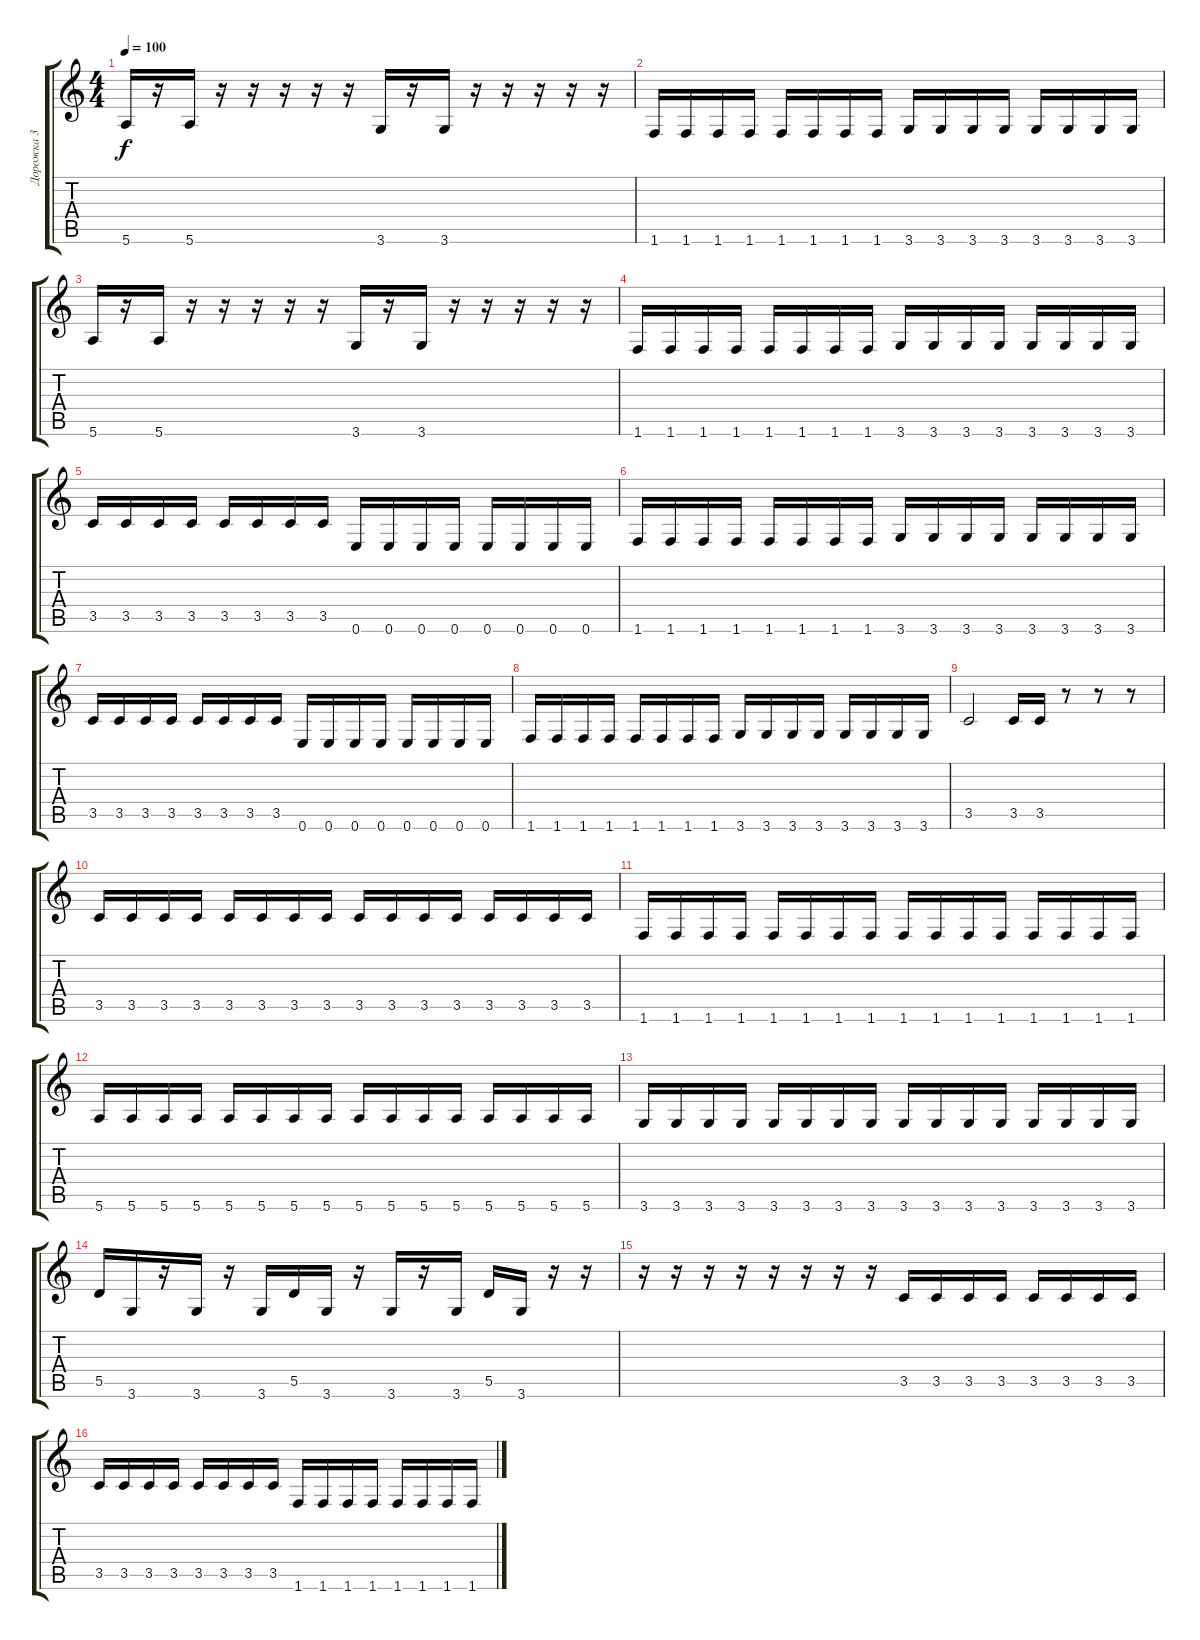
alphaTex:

\track ("Дорожка 3" "Дорожка 3") {instrument electricbasspick}
\staff {score tabs}
\tuning (E4 B3 G3 D3 A2 E2) {hide}
\ts (4 4)
\tempo 100
\clef g2
\ks c
5.6.16{dy f} r.16 5.6.16 r.16 r.16 r.16 r.16 r.16 3.6.16 r.16 3.6.16 r.16 r.16 r.16 r.16 r.16 |
1.6.16 1.6.16 1.6.16 1.6.16 1.6.16 1.6.16 1.6.16 1.6.16 3.6.16 3.6.16 3.6.16 3.6.16 3.6.16 3.6.16 3.6.16 3.6.16 |
5.6.16 r.16 5.6.16 r.16 r.16 r.16 r.16 r.16 3.6.16 r.16 3.6.16 r.16 r.16 r.16 r.16 r.16 |
1.6.16 1.6.16 1.6.16 1.6.16 1.6.16 1.6.16 1.6.16 1.6.16 3.6.16 3.6.16 3.6.16 3.6.16 3.6.16 3.6.16 3.6.16 3.6.16 |
3.5.16 3.5.16 3.5.16 3.5.16 3.5.16 3.5.16 3.5.16 3.5.16 0.6.16 0.6.16 0.6.16 0.6.16 0.6.16 0.6.16 0.6.16 0.6.16 |
1.6.16 1.6.16 1.6.16 1.6.16 1.6.16 1.6.16 1.6.16 1.6.16 3.6.16 3.6.16 3.6.16 3.6.16 3.6.16 3.6.16 3.6.16 3.6.16 |
3.5.16 3.5.16 3.5.16 3.5.16 3.5.16 3.5.16 3.5.16 3.5.16 0.6.16 0.6.16 0.6.16 0.6.16 0.6.16 0.6.16 0.6.16 0.6.16 |
1.6.16 1.6.16 1.6.16 1.6.16 1.6.16 1.6.16 1.6.16 1.6.16 3.6.16 3.6.16 3.6.16 3.6.16 3.6.16 3.6.16 3.6.16 3.6.16 |
3.5.2 3.5.16 3.5.16 r.8 r.8 r.8 |
3.5.16 3.5.16 3.5.16 3.5.16 3.5.16 3.5.16 3.5.16 3.5.16 3.5.16 3.5.16 3.5.16 3.5.16 3.5.16 3.5.16 3.5.16 3.5.16 |
1.6.16 1.6.16 1.6.16 1.6.16 1.6.16 1.6.16 1.6.16 1.6.16 1.6.16 1.6.16 1.6.16 1.6.16 1.6.16 1.6.16 1.6.16 1.6.16 |
5.6.16 5.6.16 5.6.16 5.6.16 5.6.16 5.6.16 5.6.16 5.6.16 5.6.16 5.6.16 5.6.16 5.6.16 5.6.16 5.6.16 5.6.16 5.6.16 |
3.6.16 3.6.16 3.6.16 3.6.16 3.6.16 3.6.16 3.6.16 3.6.16 3.6.16 3.6.16 3.6.16 3.6.16 3.6.16 3.6.16 3.6.16 3.6.16 |
5.5.16 3.6.16 r.16 3.6.16 r.16 3.6.16 5.5.16 3.6.16 r.16 3.6.16 r.16 3.6.16 5.5.16 3.6.16 r.16 r.16 |
r.16 r.16 r.16 r.16 r.16 r.16 r.16 r.16 3.5.16 3.5.16 3.5.16 3.5.16 3.5.16 3.5.16 3.5.16 3.5.16 |
3.5.16 3.5.16 3.5.16 3.5.16 3.5.16 3.5.16 3.5.16 3.5.16 1.6.16 1.6.16 1.6.16 1.6.16 1.6.16 1.6.16 1.6.16 1.6.16
